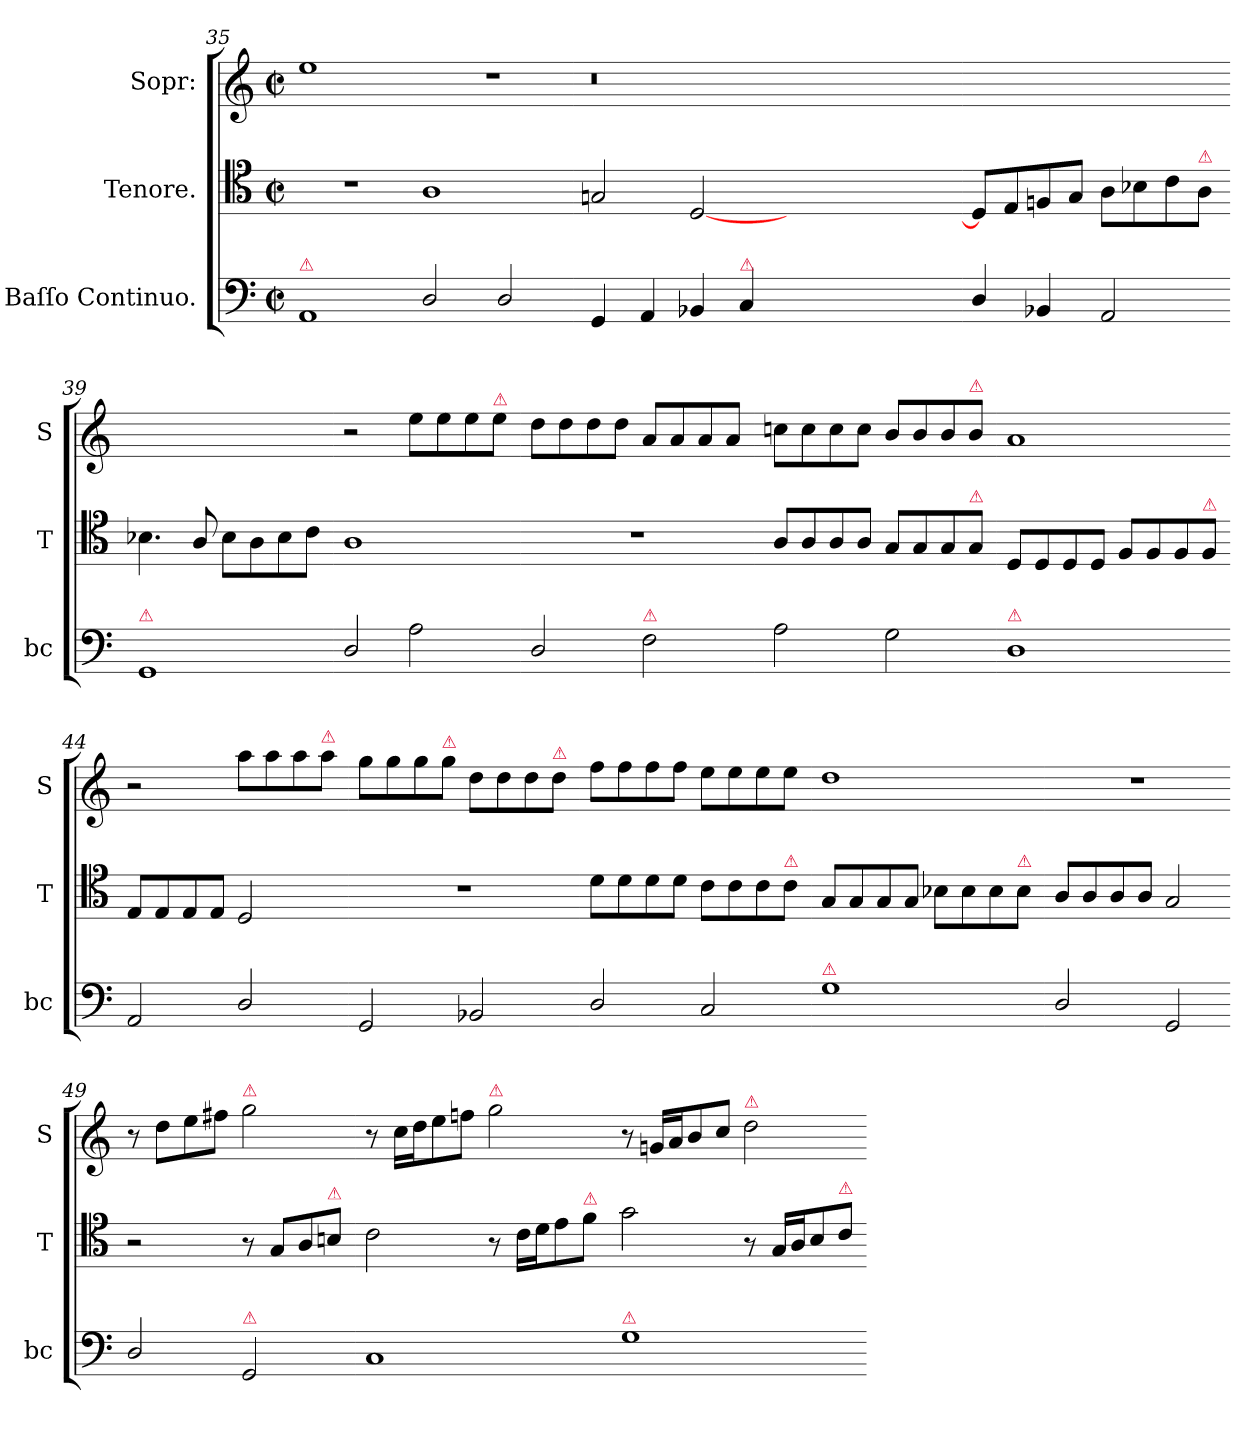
**kern	**kern	**kern
*part3	*part2	*part1
*staff3	*staff2	*staff1
*I"Baſſo Continuo.	*I"Tenore.	*I"Sopr:
*I'bc	*I'T	*I'S
*clefF4	*clefC4	*clefG2
*k[]	*k[]	*k[]
*M2/2	*M2/2	*M2/2
*met(c|)	*met(c|)	*met(c|)
=35	=35	=35
!LO:TX:a:color=crimson:t=⚠	!	!
1AA	1r	1ee
=36-	=36-	=36-
2D/	1A	1r
2D/	.	.
=37-	=37-	=37-
4GG/	2Gn/	0.r
4AA/	.	.
4BB-X/	[2D/	.
!LO:TX:a:color=crimson:t=⚠	!	!
4C/	.	.
0ryy	0ryy	.
=38-	=38-	=38-
4D/	8D/L]	1ryy
.	8E/	.
4BB-X/	8Fn/	.
.	8G/J	.
2AA/	8A\L	.
.	8B-X\	.
.	8c\	.
!	!LO:TX:a:color=crimson:t=⚠	!
.	8A\J	.
=39-	=39-	=39-
!LO:TX:a:color=crimson:t=⚠	!	!
1GG	4.B-X\	1ryy
.	8A/	.
.	8B-L	.
.	8A\	.
.	8B-\	.
.	8c\J	.
=40-	=40-	=40-
2D/	1A	2r
2A\	.	8ee\L
.	.	8ee\
.	.	8ee\
!	!	!LO:TX:a:color=crimson:t=⚠
.	.	8ee\J
=41-	=41-	=41-
2D/	1r	8dd\L
.	.	8dd\
.	.	8dd\
.	.	8dd\J
!LO:TX:a:color=crimson:t=⚠	!	!
2F\	.	8a/L
.	.	8a/
.	.	8a/
.	.	8a/J
=42-	=42-	=42-
2A\	8A/L	8ccn\L
.	8A/	8cc\
.	8A/	8cc\
.	8A/J	8cc\J
2G\	8G/L	8b/L
.	8G/	8b/
.	8G/	8b/
!	!	!LO:TX:a:color=crimson:t=⚠
!	!LO:TX:a:color=crimson:t=⚠	!
.	8G/J	8b/J
=43-	=43-	=43-
!LO:TX:a:color=crimson:t=⚠	!	!
1D	8D/L	1a
.	8D/	.
.	8D/	.
.	8D/J	.
.	8F/L	.
.	8F/	.
.	8F/	.
!	!LO:TX:a:color=crimson:t=⚠	!
.	8F/J	.
=44-	=44-	=44-
2AA/	8E/L	2r
.	8E/	.
.	8E/	.
.	8E/J	.
2D/	2D/	8aa\L
.	.	8aa\
.	.	8aa\
!	!	!LO:TX:a:color=crimson:t=⚠
.	.	8aa\J
=45-	=45-	=45-
2GG/	1r	8gg\L
.	.	8gg\
.	.	8gg\
!	!	!LO:TX:a:color=crimson:t=⚠
.	.	8gg\J
2BB-X/	.	8dd\L
.	.	8dd\
.	.	8dd\
!	!	!LO:TX:a:color=crimson:t=⚠
.	.	8dd\J
=46-	=46-	=46-
2D/	8d\L	8ff\L
.	8d\	8ff\
.	8d\	8ff\
.	8d\J	8ff\J
2C/	8c\L	8ee\L
.	8c\	8ee\
.	8c\	8ee\
!	!LO:TX:a:color=crimson:t=⚠	!
.	8c\J	8ee\J
=47-	=47-	=47-
!LO:TX:a:color=crimson:t=⚠	!	!
1G	8G/L	1dd
.	8G/	.
.	8G/	.
.	8G/J	.
.	8B-X\L	.
.	8B-\	.
.	8B-\	.
!	!LO:TX:a:color=crimson:t=⚠	!
.	8B-\J	.
=48-	=48-	=48-
2D/	8A/L	1r
.	8A/	.
.	8A/	.
.	8A/J	.
2GG/	2G/	.
=49-	=49-	=49-
2D/	2r	8r
.	.	8dd\L
.	.	8ee\
.	.	8ff#X\J
!	!	!LO:TX:a:color=crimson:t=⚠
!LO:TX:a:color=crimson:t=⚠	!	!
2GG/	8r	2gg\
.	8G/L	.
.	8A/	.
!	!LO:TX:a:color=crimson:t=⚠	!
.	8Bn/J	.
=50-	=50-	=50-
1C	2c\	8r
.	.	16cc\LL
.	.	16dd\J
.	.	8ee\
.	.	8ffn\J
!	!	!LO:TX:a:color=crimson:t=⚠
.	8r	2gg\
.	16c\LL	.
.	16d\J	.
.	8e\	.
!	!LO:TX:a:color=crimson:t=⚠	!
.	8f\J	.
=51-	=51-	=51-
!LO:TX:a:color=crimson:t=⚠	!	!
1G	2g\	8r
.	.	16gn/LL
.	.	16a/J
.	.	8b/
.	.	8cc/J
!	!	!LO:TX:a:color=crimson:t=⚠
.	8r	2dd\
.	16G/LL	.
.	16A/J	.
.	8B/	.
!	!LO:TX:a:color=crimson:t=⚠	!
.	8c/J	.
=-	=-	=-
*-	*-	*-
